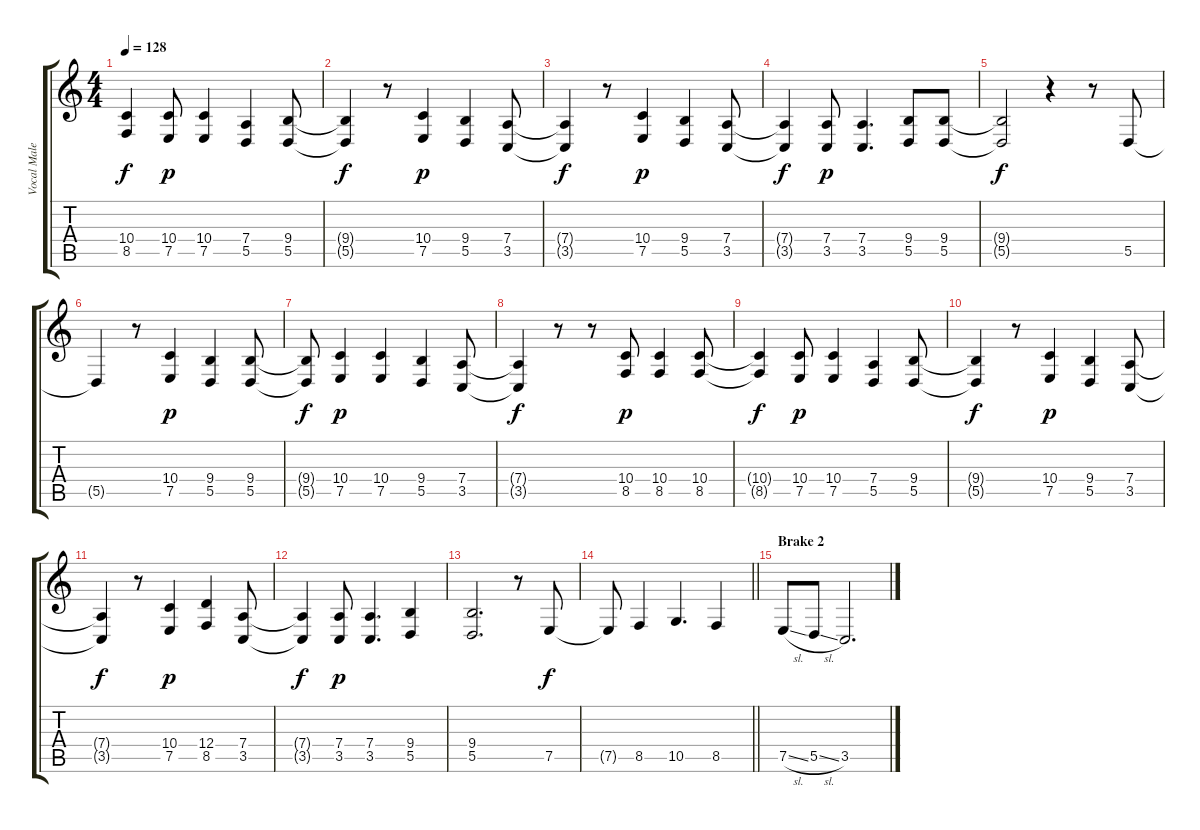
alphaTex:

\track ("Vocal Male" "Vocal Male") {instrument lead2sawtooth}
\staff {score tabs}
\tuning (E4 B3 G3 D3 A2 E2) {hide}
\ts (4 4)
\tempo 128
\clef g2
\ks c
(10.4{t} 8.5{t}).4{dy f} (10.4 7.5).8{dy p} (10.4 7.5).4 (7.4 5.5).4 (9.4 5.5).8 |
(9.4{t} 5.5{t}).4{dy f} r.8 (10.4 7.5).4{dy p} (9.4 5.5).4 (7.4 3.5).8 |
(7.4{t} 3.5{t}).4{dy f} r.8 (10.4 7.5).4{dy p} (9.4 5.5).4 (7.4 3.5).8 |
(7.4{t} 3.5{t}).4{dy f} (7.4 3.5).8{dy p} (7.4 3.5).4{d} (9.4 5.5).8 (9.4 5.5).8 |
(9.4{t} 5.5{t}).2{dy f} r.4 r.8 5.5.8 |
5.5{t}.4 r.8 (10.4 7.5).4{dy p} (9.4 5.5).4 (9.4 5.5).8 |
(9.4{t} 5.5{t}).8{dy f} (10.4 7.5).4{dy p} (10.4 7.5).4 (9.4 5.5).4 (7.4 3.5).8 |
(7.4{t} 3.5{t}).4{dy f} r.8 r.8 (10.4 8.5).8{dy p} (10.4 8.5).4 (10.4 8.5).8 |
(10.4{t} 8.5{t}).4{dy f} (10.4 7.5).8{dy p} (10.4 7.5).4 (7.4 5.5).4 (9.4 5.5).8 |
(9.4{t} 5.5{t}).4{dy f} r.8 (10.4 7.5).4{dy p} (9.4 5.5).4 (7.4 3.5).8 |
(7.4{t} 3.5{t}).4{dy f} r.8 (10.4 7.5).4{dy p} (12.4 8.5).4 (7.4 3.5).8 |
(7.4{t} 3.5{t}).4{dy f} (7.4 3.5).8{dy p} (7.4 3.5).4{d} (9.4 5.5).4 |
(9.4 5.5).2{d} r.8 7.5.8{dy f} |
\barLineRight lightlight
7.5{t}.8 8.5.4 10.5.4{d} 8.5.4 |
\section ("" "Brake 2")
7.5{sl}.8 5.5{sl}.8 3.5.2{d}
